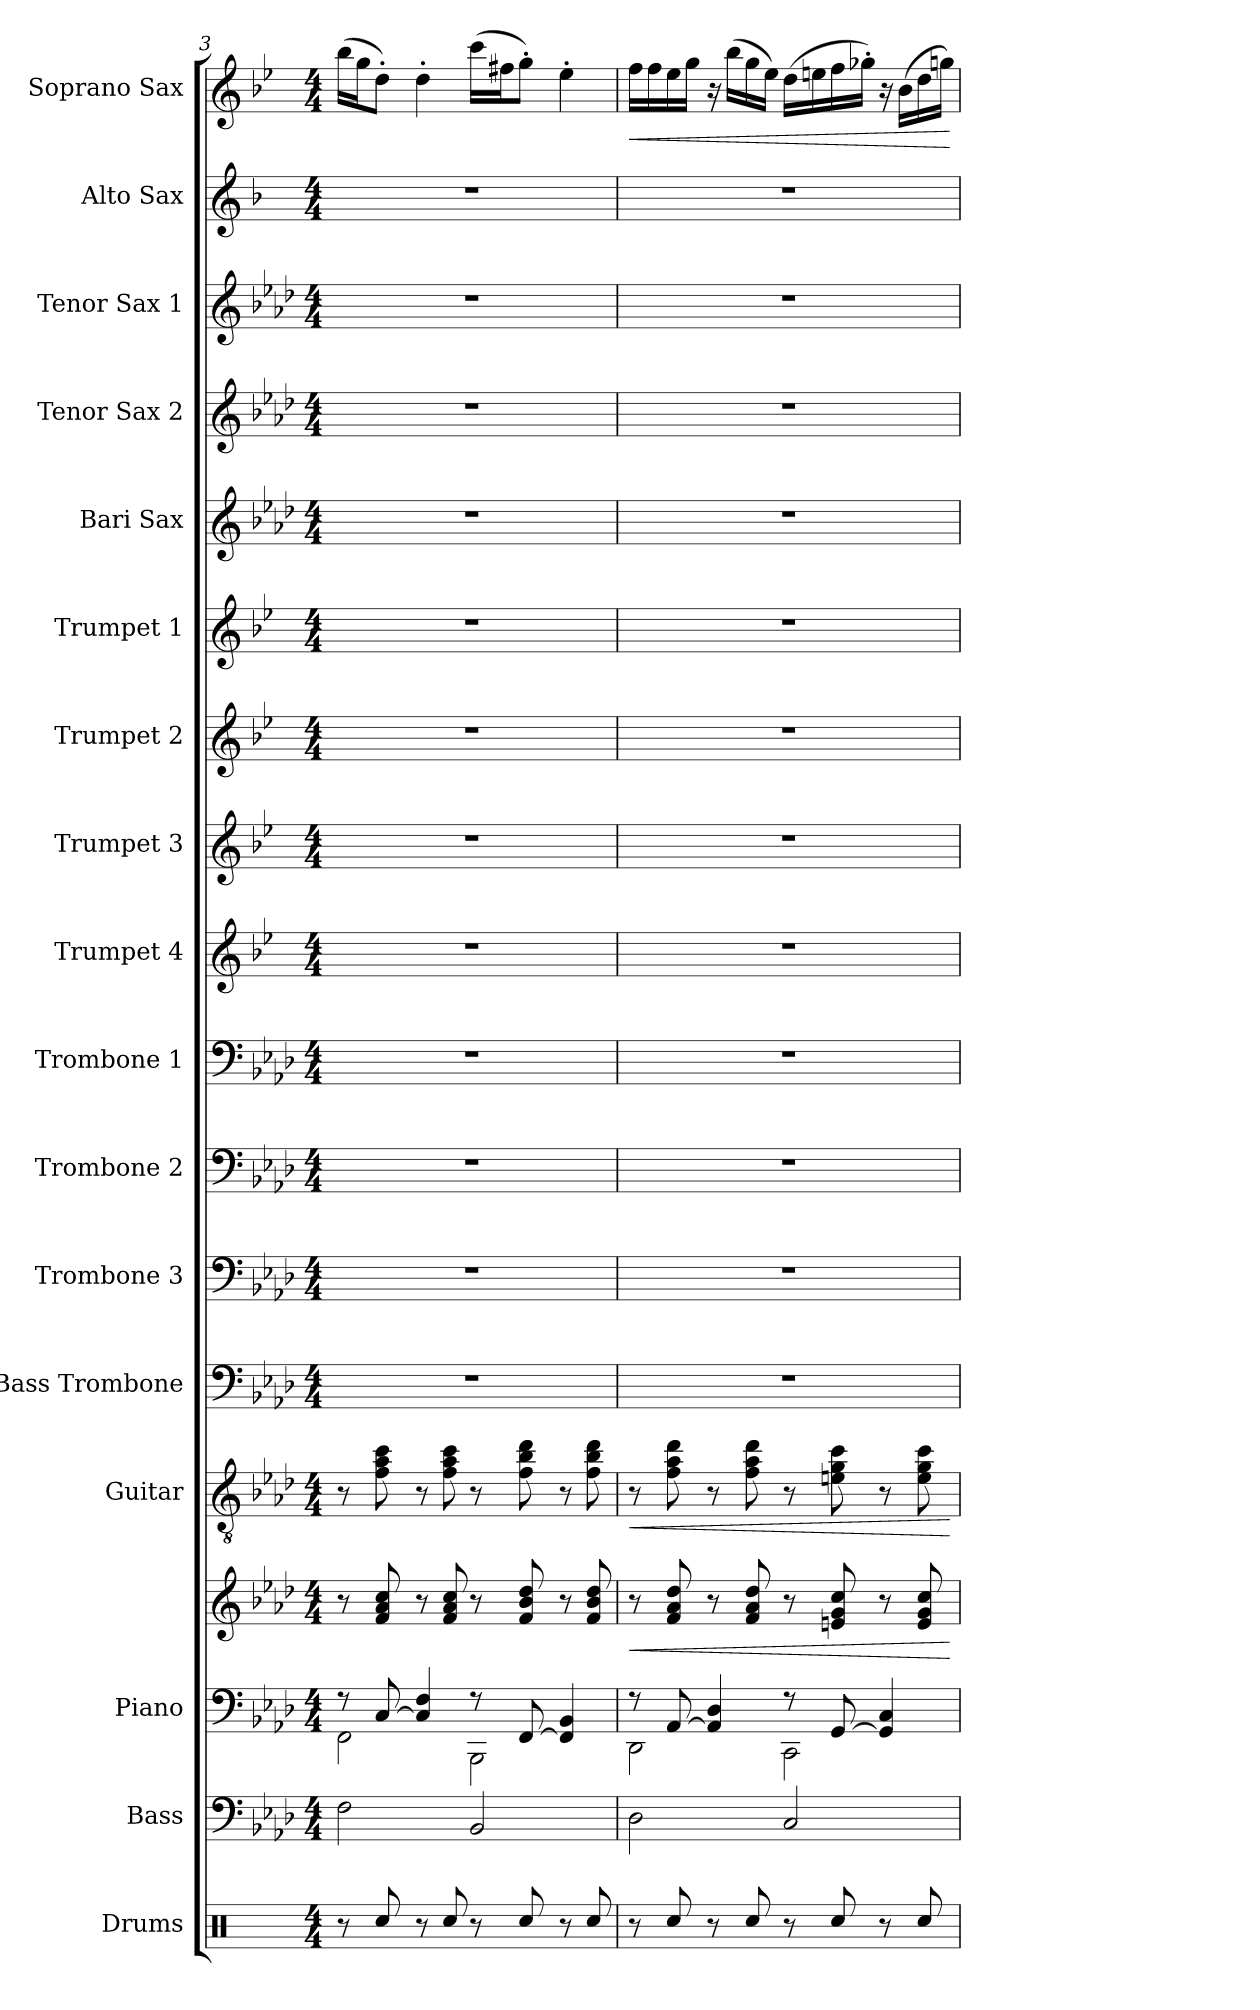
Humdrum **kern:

**kern	**kern	**kern	**kern	**dynam	**kern	**dynam	**kern	**kern	**kern	**kern	**kern	**kern	**kern	**kern	**kern	**kern	**kern	**kern	**kern	**dynam
*part17	*part16	*part15	*part15	*part15	*part14	*part14	*part13	*part12	*part11	*part10	*part9	*part8	*part7	*part6	*part5	*part4	*part3	*part2	*part1	*part1
*staff18	*staff17	*staff16	*staff15	*staff15/16	*staff14	*staff14	*staff13	*staff12	*staff11	*staff10	*staff9	*staff8	*staff7	*staff6	*staff5	*staff4	*staff3	*staff2	*staff1	*staff1
*I"Drums	*I"Bass	*I"Piano	*	*	*I"Guitar	*	*I"Bass Trombone	*I"Trombone 3	*I"Trombone 2	*I"Trombone 1	*I"Trumpet 4	*I"Trumpet 3	*I"Trumpet 2	*I"Trumpet 1	*I"Bari Sax	*I"Tenor Sax 2	*I"Tenor Sax 1	*I"Alto Sax	*I"Soprano Sax	*
*I'Drums	*I'Bass	*I'Pno.	*	*	*I'Gtr.	*	*I'B. Tbn.	*I'Tbn. 3	*I'Tbn. 2	*I'Tbn. 1	*I'Tpt. 4	*I'Tpt. 3	*I'Tpt. 2	*I'Tpt. 1	*I'Bari	*I'Tenor 2	*I'Tenor 1	*I'Alto 2	*I'S. Sax.	*
!!LO:PB:g=z
*clefX	*clefF4	*clefF4	*clefG2	*	*clefGv2	*	*clefF4	*clefF4	*clefF4	*clefF4	*clefG2	*clefG2	*clefG2	*clefG2	*clefG2	*clefG2	*clefG2	*clefG2	*clefG2	*
*	*ITrd7c12	*	*	*	*	*	*	*	*	*	*ITrd1c2	*ITrd1c2	*ITrd1c2	*ITrd1c2	*ITrd12c21	*ITrd8c14	*ITrd8c14	*ITrd5c9	*ITrd1c2	*
*k[]	*k[b-e-a-d-]	*k[b-e-a-d-]	*k[b-e-a-d-]	*	*k[b-e-a-d-]	*	*k[b-e-a-d-]	*k[b-e-a-d-]	*k[b-e-a-d-]	*k[b-e-a-d-]	*k[b-e-a-d-]	*k[b-e-a-d-]	*k[b-e-a-d-]	*k[b-e-a-d-]	*k[b-e-a-d-]	*k[b-e-a-d-]	*k[b-e-a-d-]	*k[b-e-a-d-]	*k[b-e-a-d-]	*
*M4/4	*M4/4	*M4/4	*M4/4	*	*M4/4	*	*M4/4	*M4/4	*M4/4	*M4/4	*M4/4	*M4/4	*M4/4	*M4/4	*M4/4	*M4/4	*M4/4	*M4/4	*M4/4	*
=3	=3	=3	=3	=3	=3	=3	=3	=3	=3	=3	=3	=3	=3	=3	=3	=3	=3	=3	=3	=3
*	*	*^	*	*	*	*	*	*	*	*	*	*	*	*	*	*	*	*	*	*
8r	2FF\	8r	2FF\	8r	.	8r	.	1r	1r	1r	1r	1r	1r	1r	1r	1r	1r	1r	1r	(>16aa-\LL	.
.	.	.	.	.	.	.	.	.	.	.	.	.	.	.	.	.	.	.	.	16ff\J	.
8Rcc/	.	[8C/	.	8f/ 8a-/ 8cc/	.	8f\ 8a-\ 8cc\	.	.	.	.	.	.	.	.	.	.	.	.	.	8cc'\J)	.
8r	.	4C/] 4F/	.	8r	.	8r	.	.	.	.	.	.	.	.	.	.	.	.	.	4cc'\	.
8Rcc/	.	.	.	8f/ 8a-/ 8cc/	.	8f\ 8a-\ 8cc\	.	.	.	.	.	.	.	.	.	.	.	.	.	.	.
8r	2BBB-/	8r	2BBB-\	8r	.	8r	.	.	.	.	.	.	.	.	.	.	.	.	.	(>16bb-\LL	.
.	.	.	.	.	.	.	.	.	.	.	.	.	.	.	.	.	.	.	.	16een\J	.
8Rcc/	.	[8FF/	.	8f/ 8b-/ 8dd-/	.	8f\ 8b-\ 8dd-\	.	.	.	.	.	.	.	.	.	.	.	.	.	8ff'\J)	.
8r	.	4FF/] 4BB-/	.	8r	.	8r	.	.	.	.	.	.	.	.	.	.	.	.	.	4dd-'\	.
8Rcc/	.	.	.	8f/ 8b-/ 8dd-/	.	8f\ 8b-\ 8dd-\	.	.	.	.	.	.	.	.	.	.	.	.	.	.	.
=4	=4	=4	=4	=4	=4	=4	=4	=4	=4	=4	=4	=4	=4	=4	=4	=4	=4	=4	=4	=4	=4
!	!	!	!	!	!LO:HP:b	!	!LO:HP:b	!	!	!	!	!	!	!	!	!	!	!	!	!	!LO:HP:b
8r	2DD-\	8r	2DD-\	8r	<	8r	<	1r	1r	1r	1r	1r	1r	1r	1r	1r	1r	1r	1r	16ee-\LL	<
.	.	.	.	.	.	.	.	.	.	.	.	.	.	.	.	.	.	.	.	16ee-\	.
8Rcc/	.	[8AA-/	.	8f/ 8a-/ 8dd-/	.	8f\ 8a-\ 8dd-\	.	.	.	.	.	.	.	.	.	.	.	.	.	16dd-\	.
.	.	.	.	.	.	.	.	.	.	.	.	.	.	.	.	.	.	.	.	16ff\JJ	.
8r	.	4AA-/] 4D-/	.	8r	.	8r	.	.	.	.	.	.	.	.	.	.	.	.	.	16r	.
.	.	.	.	.	.	.	.	.	.	.	.	.	.	.	.	.	.	.	.	(>16aa-\LL	.
8Rcc/	.	.	.	8f/ 8a-/ 8dd-/	.	8f\ 8a-\ 8dd-\	.	.	.	.	.	.	.	.	.	.	.	.	.	16ff\	.
.	.	.	.	.	.	.	.	.	.	.	.	.	.	.	.	.	.	.	.	16dd-\JJ)	.
8r	2CC/	8r	2CC\	8r	.	8r	.	.	.	.	.	.	.	.	.	.	.	.	.	(>16cc\LL	.
.	.	.	.	.	.	.	.	.	.	.	.	.	.	.	.	.	.	.	.	16ddn\	.
8Rcc/	.	[8GG/	.	8en/ 8g/ 8cc/	.	8en\ 8g\ 8cc\	.	.	.	.	.	.	.	.	.	.	.	.	.	16ee-\	.
.	.	.	.	.	.	.	.	.	.	.	.	.	.	.	.	.	.	.	.	16ff-X'\JJ)	.
8r	.	4GG/] 4C/	.	8r	.	8r	.	.	.	.	.	.	.	.	.	.	.	.	.	16r	.
.	.	.	.	.	.	.	.	.	.	.	.	.	.	.	.	.	.	.	.	(>16a-\LL	.
8Rcc/	.	.	.	8e/ 8g/ 8cc/	.	8e\ 8g\ 8cc\	.	.	.	.	.	.	.	.	.	.	.	.	.	16cc\	.
.	.	.	.	.	.	.	.	.	.	.	.	.	.	.	.	.	.	.	.	16ffn\JJ)	.
*	*	*v	*v	*	*	*	*	*	*	*	*	*	*	*	*	*	*	*	*	*	*
.	.	.	.	[	.	[	.	.	.	.	.	.	.	.	.	.	.	.	.	[
=	=	=	=	=	=	=	=	=	=	=	=	=	=	=	=	=	=	=	=	=
*-	*-	*-	*-	*-	*-	*-	*-	*-	*-	*-	*-	*-	*-	*-	*-	*-	*-	*-	*-	*-
